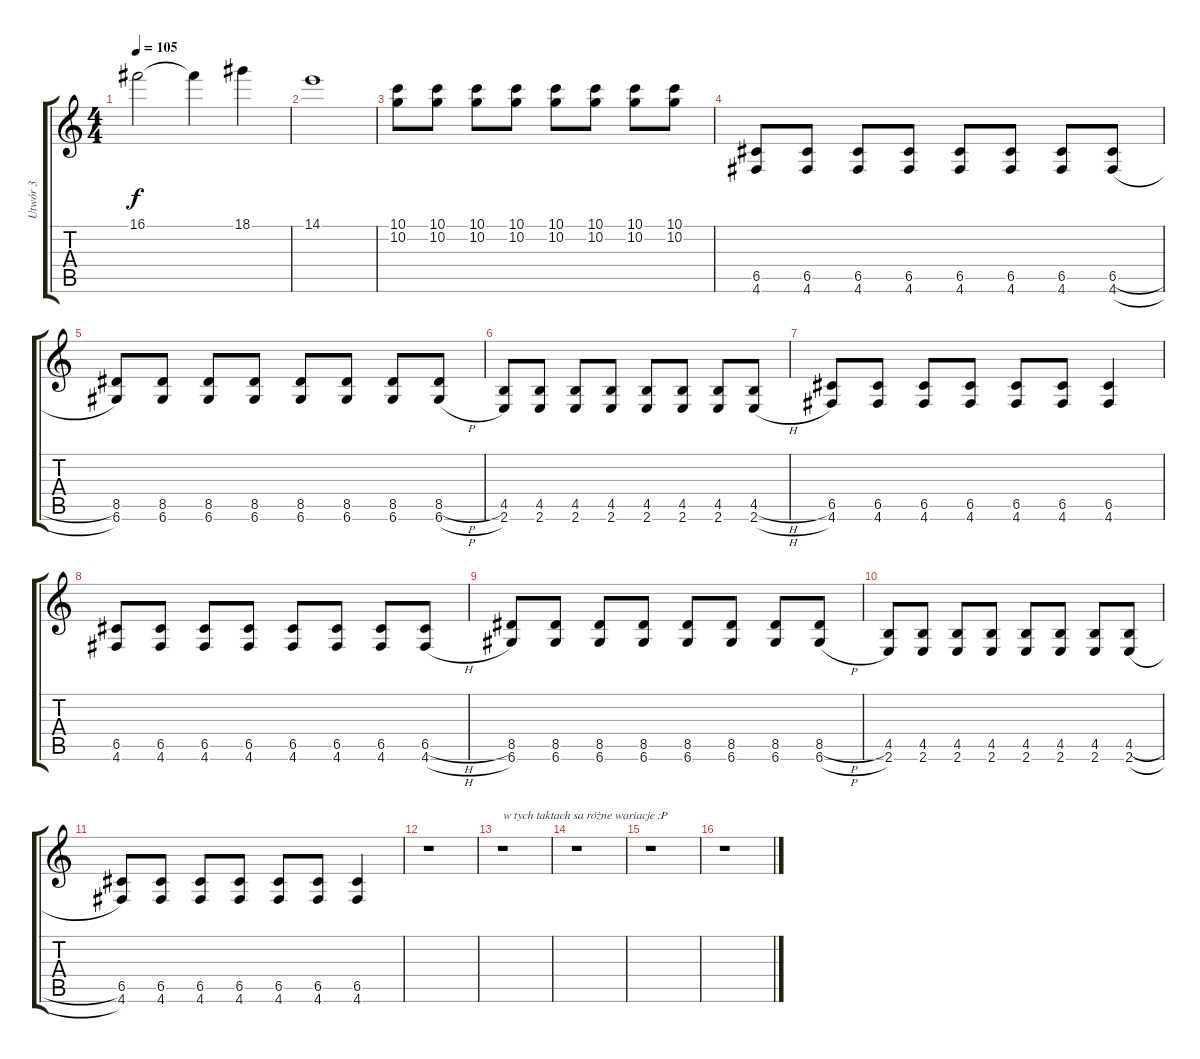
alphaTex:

\track ("Utwór 3" "Utwór 3") {instrument overdrivenguitar}
\staff {score tabs}
\tuning (D4 A3 F3 C3 G2 D2) {hide}
\ts (4 4)
\tempo 105
\clef g2
\ks c
16.1.2{dy f} 16.1{t}.4 18.1.4 |
14.1.1 |
(10.1 10.2).8 (10.1 10.2).8 (10.1 10.2).8 (10.1 10.2).8 (10.1 10.2).8 (10.1 10.2).8 (10.1 10.2).8 (10.1 10.2).8 |
(6.5 4.6).8 (6.5 4.6).8 (6.5 4.6).8 (6.5 4.6).8 (6.5 4.6).8 (6.5 4.6).8 (6.5 4.6).8 (6.5{h} 4.6{h}).8 |
(8.5 6.6).8 (8.5 6.6).8 (8.5 6.6).8 (8.5 6.6).8 (8.5 6.6).8 (8.5 6.6).8 (8.5 6.6).8 (8.5{h} 6.6{h}).8 |
(4.5 2.6).8 (4.5 2.6).8 (4.5 2.6).8 (4.5 2.6).8 (4.5 2.6).8 (4.5 2.6).8 (4.5 2.6).8 (4.5{h} 2.6{h}).8 |
(6.5 4.6).8 (6.5 4.6).8 (6.5 4.6).8 (6.5 4.6).8 (6.5 4.6).8 (6.5 4.6).8 (6.5 4.6).4 |
(6.5 4.6).8 (6.5 4.6).8 (6.5 4.6).8 (6.5 4.6).8 (6.5 4.6).8 (6.5 4.6).8 (6.5 4.6).8 (6.5{h} 4.6{h}).8 |
(8.5 6.6).8 (8.5 6.6).8 (8.5 6.6).8 (8.5 6.6).8 (8.5 6.6).8 (8.5 6.6).8 (8.5 6.6).8 (8.5{h} 6.6{h}).8 |
(4.5 2.6).8 (4.5 2.6).8 (4.5 2.6).8 (4.5 2.6).8 (4.5 2.6).8 (4.5 2.6).8 (4.5 2.6).8 (4.5{h} 2.6{h}).8 |
(6.5 4.6).8 (6.5 4.6).8 (6.5 4.6).8 (6.5 4.6).8 (6.5 4.6).8 (6.5 4.6).8 (6.5 4.6).4 |
r.1 |
r.1{txt "w tych taktach sa różne wariacje :P"} |
r.1 |
r.1 |
r.1
